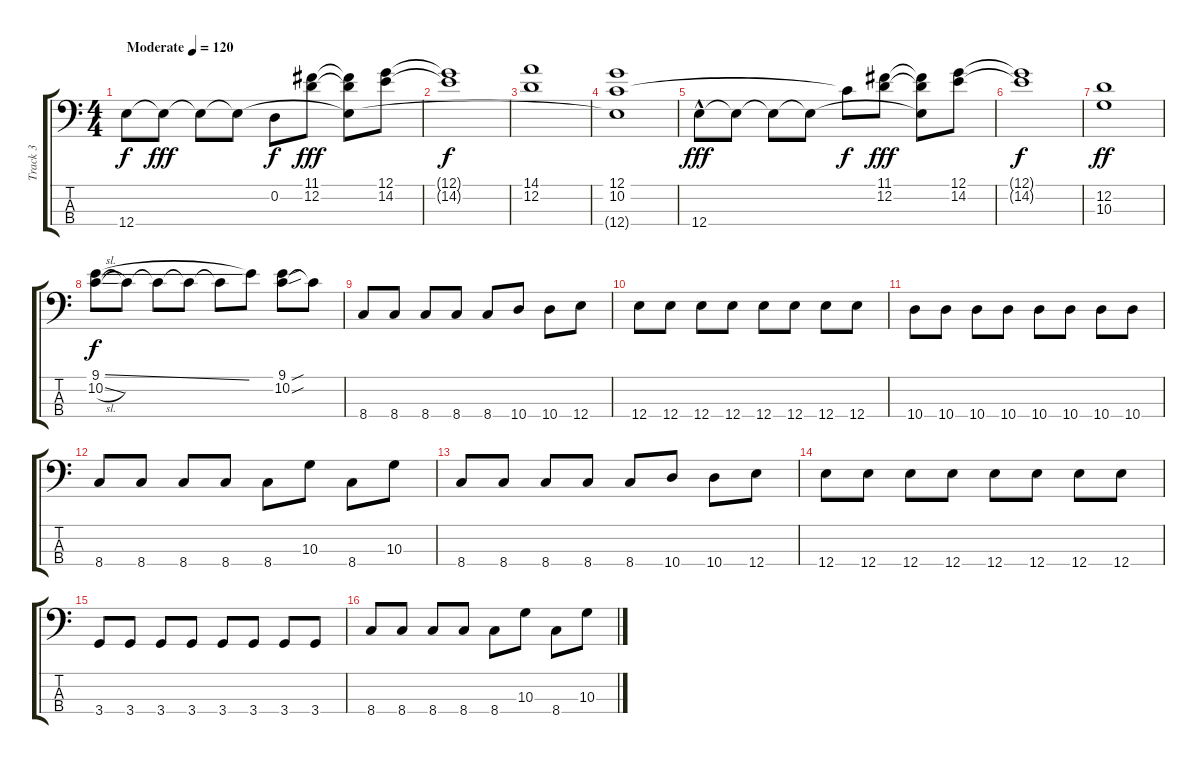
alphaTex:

\track ("Track 3" "Track 3") {instrument electricbassfinger}
\staff {score tabs}
\tuning (G2 D2 A1 E1) {hide}
\ts (4 4)
\tempo (120 "Moderate")
\clef f4
\ks c
12.4.8{dy f instrument electricbassfinger} 12.4{t}.8{dy fff} 12.4{t}.8 12.4{t}.8 0.2.8{dy f} (11.1 12.2).8{dy fff} (11.1{t} 12.2{t} 12.4{t}).8 (12.1 14.2).8 |
(12.1{t} 14.2{t}).1{dy f} |
(14.1 12.2).1 |
(12.1 10.2 12.4{t}).1 |
12.4{hac}.8{dy fff} 12.4{t}.8 12.4{t}.8 12.4{t}.8 10.2{t}.8{dy f} (11.1 12.2).8{dy fff} (11.1{t} 12.2{t} 12.4{t}).8 (12.1 14.2).8 |
(12.1{t} 14.2{t}).1{dy f} |
(12.2 10.3).1{dy ff} |
(9.1{ss} 10.2{sl}).8{dy f} 10.2{t}.8 10.2{t}.8 10.2{t}.8 10.2{t}.8 9.1{t}.8 (9.1{sou} 10.2{sou}).8 10.2{t}.8 |
8.4.8 8.4.8 8.4.8 8.4.8 8.4.8 10.4.8 10.4.8 12.4.8 |
12.4.8 12.4.8 12.4.8 12.4.8 12.4.8 12.4.8 12.4.8 12.4.8 |
10.4.8 10.4.8 10.4.8 10.4.8 10.4.8 10.4.8 10.4.8 10.4.8 |
8.4.8 8.4.8 8.4.8 8.4.8 8.4.8 10.3.8 8.4.8 10.3.8 |
8.4.8 8.4.8 8.4.8 8.4.8 8.4.8 10.4.8 10.4.8 12.4.8 |
12.4.8 12.4.8 12.4.8 12.4.8 12.4.8 12.4.8 12.4.8 12.4.8 |
3.4.8 3.4.8 3.4.8 3.4.8 3.4.8 3.4.8 3.4.8 3.4.8 |
8.4.8 8.4.8 8.4.8 8.4.8 8.4.8 10.3.8 8.4.8 10.3.8
